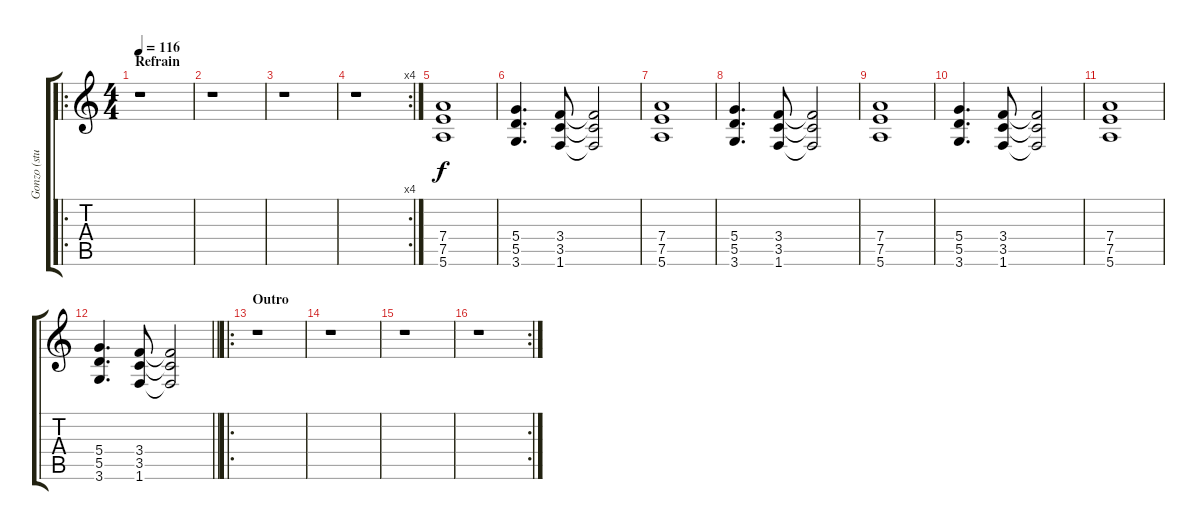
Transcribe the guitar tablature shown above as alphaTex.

\track ("Gonzo (studio extra)" "Gonzo (stu") {instrument overdrivenguitar}
\staff {score tabs}
\tuning (E4 B3 G3 D3 A2 E2) {hide}
\ro
\ts (4 4)
\section ("" "Refrain")
\tempo 116
\clef g2
\ks c
r.1{dy f} |
r.1 |
r.1 |
\rc 4
r.1 |
(7.4 7.5 5.6).1 |
(5.4 5.5 3.6).4{d} (3.4 3.5 1.6).8 (3.4{t} 3.5{t} 1.6{t}).2 |
(7.4 7.5 5.6).1 |
(5.4 5.5 3.6).4{d} (3.4 3.5 1.6).8 (3.4{t} 3.5{t} 1.6{t}).2 |
(7.4 7.5 5.6).1 |
(5.4 5.5 3.6).4{d} (3.4 3.5 1.6).8 (3.4{t} 3.5{t} 1.6{t}).2 |
(7.4 7.5 5.6).1 |
\barLineRight lightlight
(5.4 5.5 3.6).4{d} (3.4 3.5 1.6).8 (3.4{t} 3.5{t} 1.6{t}).2 |
\ro
\section ("" "Outro")
r.1 |
r.1 |
r.1 |
\rc 2
r.1
